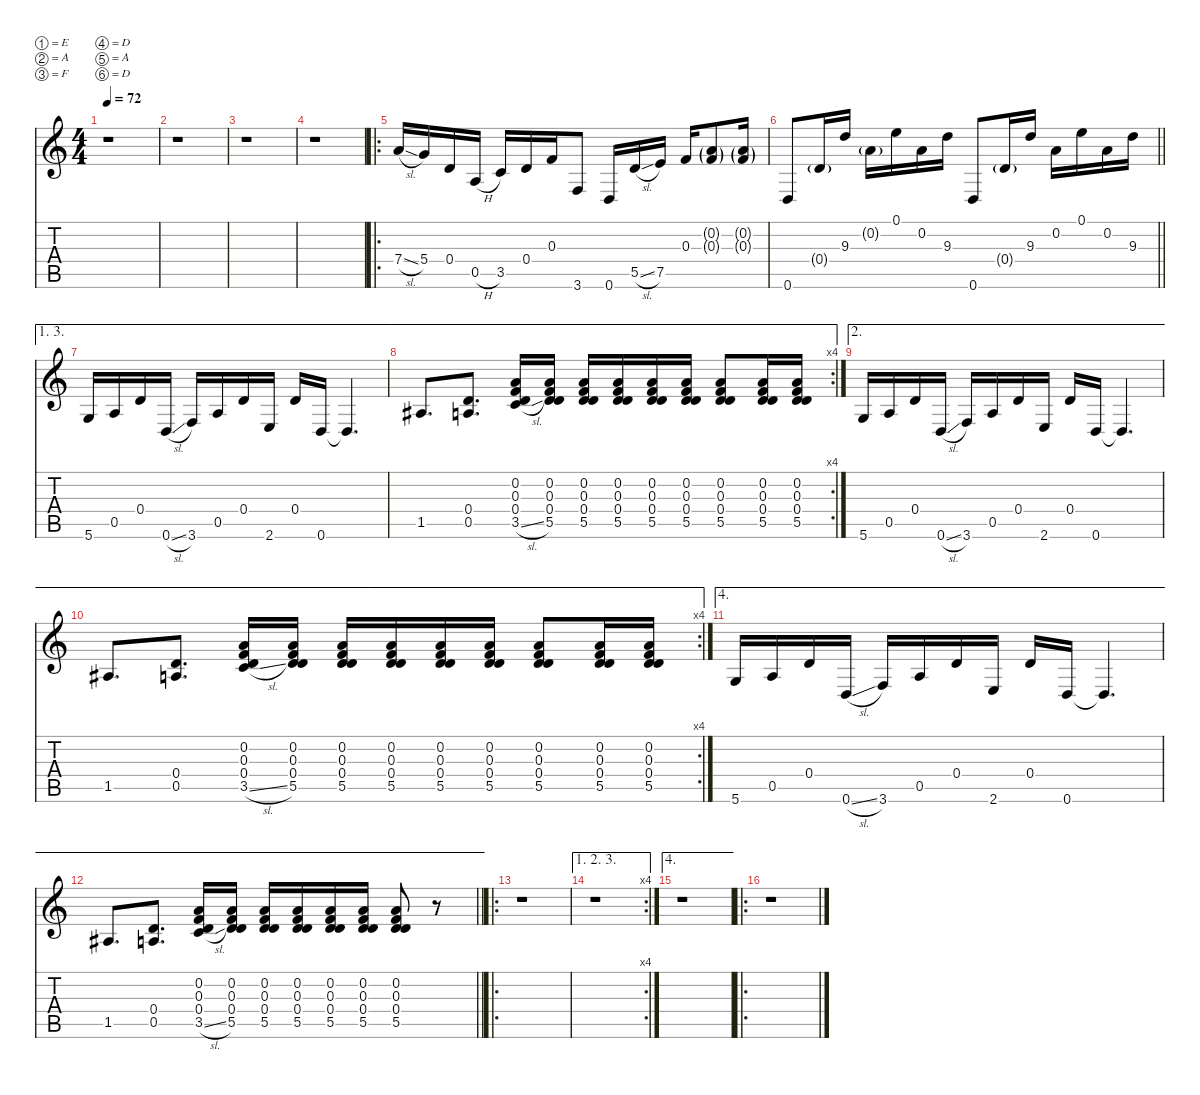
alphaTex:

\defaultSystemsLayout 4
\hideDynamics
\bracketExtendMode nobrackets
\singleTrackTrackNamePolicy hidden
\multiTrackTrackNamePolicy hidden
\firstSystemTrackNameMode fullname
\firstSystemTrackNameOrientation horizontal
\otherSystemsTrackNameOrientation horizontal
\track ("Guitar 4" "s.guit.") {instrument acousticguitarsteel}
\staff {score tabs}
\tuning (E4 A3 F3 D3 A2 D2)
\ts (4 4)
\tempo 72
\clef g2
\ks c
r.1{dy p beam Down} |
r.1{beam Down} |
r.1{beam Down} |
r.1{beam Down} |
\ro
7.4{sl}.16{beam Up} 5.4.16{beam Up} 0.4.16{beam Up} 0.5{h}.16{beam Up} 3.5.16{beam Up} 0.4.16{beam Up} 0.3.16{beam Up} 3.6.8{beam Up} 0.6.16{beam Up} 5.5{sl}.16{beam Up} 7.5.16{beam Up} 0.3.16{beam Up} (0.2{g} 0.3{g}).8{beam Up} (0.2{g} 0.3{g}).16{beam Up} |
\barLineRight lightlight
0.6.8{beam Up} 0.4{g}.16{beam Up} 9.3.16{beam Up} 0.2{g}.16{beam Down} 0.1.16{beam Down} 0.2.16{beam Down} 9.3.16{beam Down} 0.6.8{beam Up} 0.4{g}.16{beam Up} 9.3.16{beam Up} 0.2.16{beam Down} 0.1.16{beam Down} 0.2.16{beam Down} 9.3.16{beam Down} |
\ae (1 3)
5.6.16{beam Up} 0.5.16{beam Up} 0.4.16{beam Up} 0.6{sl}.16{beam Up} 3.6.16{beam Up} 0.5.16{beam Up} 0.4.16{beam Up} 2.6.16{beam Up} 0.4.16{beam Up} 0.6.16{beam Up} 0.6{t}.4{d beam Up} |
\ae (1 3)
\rc 4
1.5{acc #}.8{d dy mp beam Up} (0.4 0.5).8{d beam Up} (0.2 0.3 0.4 3.5{sl}).16{dy p beam Up} (0.2 0.3 0.4 5.5).16{beam Up} (0.2 0.3 0.4 5.5).16{beam Up} (0.2 0.3 0.4 5.5).16{beam Up} (0.2 0.3 0.4 5.5).16{beam Up} (0.2 0.3 0.4 5.5).16{beam Up} (0.2 0.3 0.4 5.5).8{beam Up} (0.2 0.3 0.4 5.5).16{beam Up} (0.2 0.3 0.4 5.5).16{beam Up} |
\ae 2
5.6.16{beam Up} 0.5.16{beam Up} 0.4.16{beam Up} 0.6{sl}.16{beam Up} 3.6.16{beam Up} 0.5.16{beam Up} 0.4.16{beam Up} 2.6.16{beam Up} 0.4.16{beam Up} 0.6.16{beam Up} 0.6{t}.4{d beam Up} |
\ae 2
\rc 4
1.5{acc #}.8{d dy mp beam Up} (0.4 0.5).8{d beam Up} (0.2 0.3 0.4 3.5{sl}).16{dy p beam Up} (0.2 0.3 0.4 5.5).16{beam Up} (0.2 0.3 0.4 5.5).16{beam Up} (0.2 0.3 0.4 5.5).16{beam Up} (0.2 0.3 0.4 5.5).16{beam Up} (0.2 0.3 0.4 5.5).16{beam Up} (0.2 0.3 0.4 5.5).8{beam Up} (0.2 0.3 0.4 5.5).16{beam Up} (0.2 0.3 0.4 5.5).16{beam Up} |
\ae 4
5.6.16{beam Up} 0.5.16{beam Up} 0.4.16{beam Up} 0.6{sl}.16{beam Up} 3.6.16{beam Up} 0.5.16{beam Up} 0.4.16{beam Up} 2.6.16{beam Up} 0.4.16{beam Up} 0.6.16{beam Up} 0.6{t}.4{d beam Up} |
\ae 4
\barLineRight lightlight
1.5{acc #}.8{d dy mp beam Up} (0.4 0.5).8{d beam Up} (0.2 0.3 0.4 3.5{sl}).16{beam Up} (0.2 0.3 0.4 5.5).16{beam Up} (0.2 0.3 0.4 5.5).16{beam Up} (0.2 0.3 0.4 5.5).16{beam Up} (0.2 0.3 0.4 5.5).16{beam Up} (0.2 0.3 0.4 5.5).16{beam Up} (0.2 0.3 0.4 5.5).8{beam Up} r.8{beam Up} |
\ro
r.1{beam Down} |
\ae (1 2 3)
\rc 4
r.1{beam Down} |
\ae 4
r.1{beam Down} |
\ro
r.1{beam Down}
